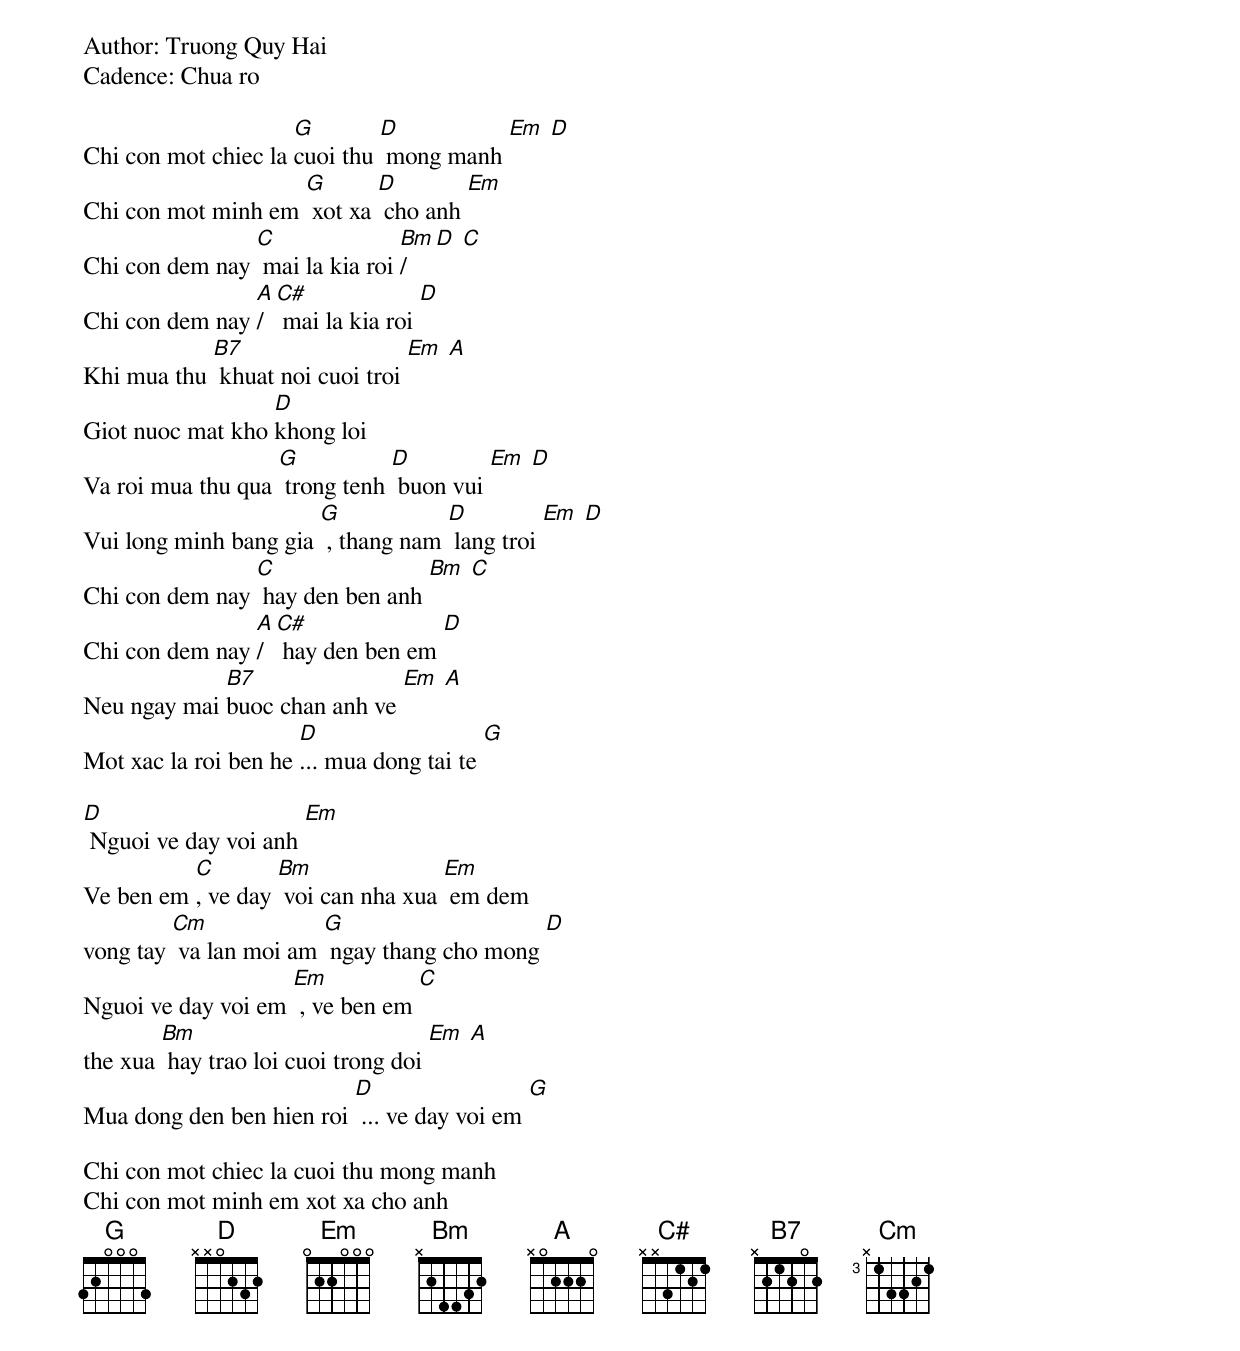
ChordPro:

Author: Truong Quy Hai
Cadence: Chua ro

Chi con mot chiec la [G]cuoi thu [D] mong manh [Em] [D]
Chi con mot minh em [G] xot xa [D] cho anh [Em]
Chi con dem nay [C ] mai la kia roi [Bm]/[D] [C ]
Chi con dem nay [A]/[C#] mai la kia roi [D]
Khi mua thu [B7] khuat noi cuoi troi [Em] [A]
Giot nuoc mat kho [D]khong loi
Va roi mua thu qua [G] trong tenh [D] buon vui [Em] [D]
Vui long minh bang gia [G] , thang nam [D] lang troi [Em] [D]
Chi con dem nay [C ] hay den ben anh [Bm] [C ]
Chi con dem nay [A]/[C#] hay den ben em [D]
Neu ngay mai [B7]buoc chan anh ve [Em] [A]
Mot xac la roi ben he [D]... mua dong tai te [G]

[D] Nguoi ve day voi anh [Em]
Ve ben em [C ], ve day [Bm] voi can nha xua [Em] em dem
vong tay [Cm] va lan moi am [G] ngay thang cho mong [D]
Nguoi ve day voi em [Em] , ve ben em [C ]
the xua [Bm] hay trao loi cuoi trong doi [Em] [A]
Mua dong den ben hien roi [D] ... ve day voi em [G]

Chi con mot chiec la cuoi thu mong manh
Chi con mot minh em xot xa cho anh
